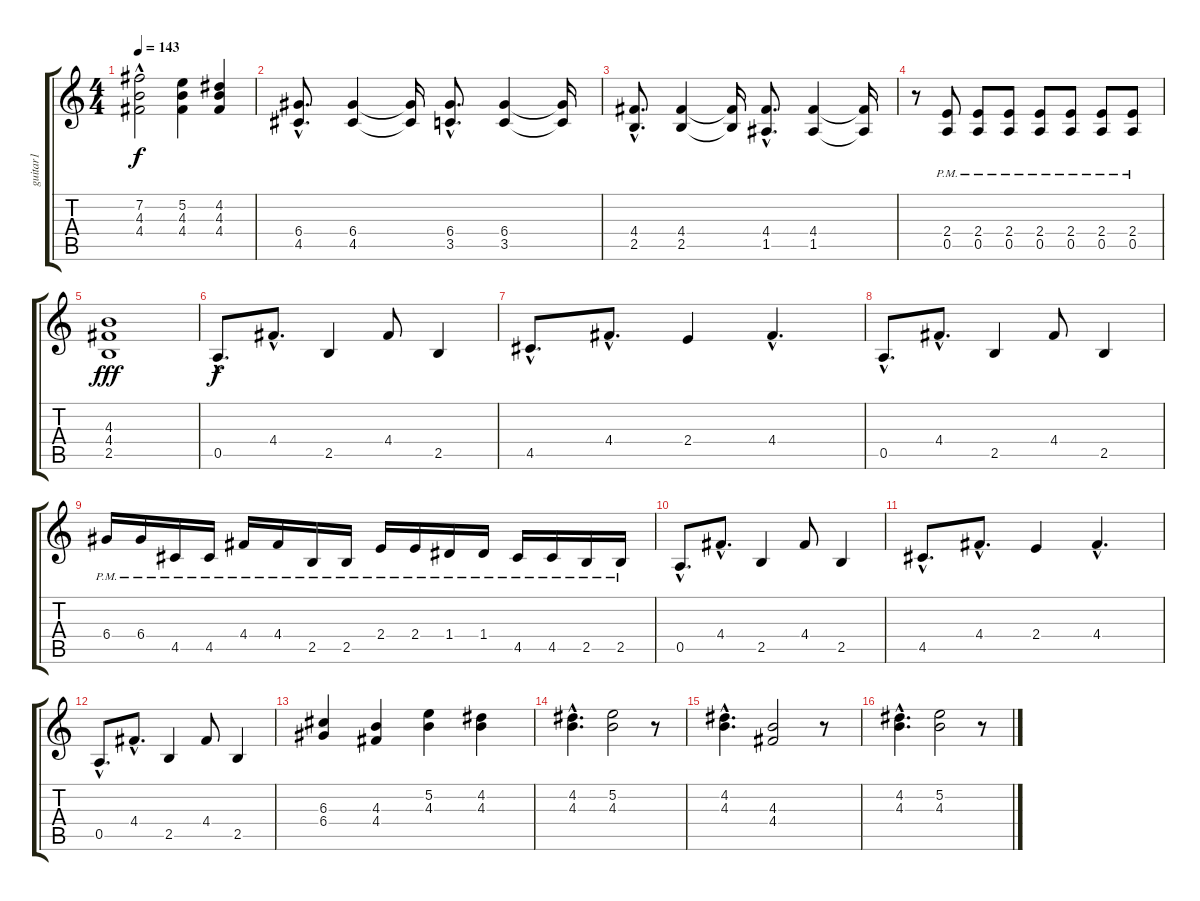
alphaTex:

\track ("guitar1" "guitar1") {instrument distortionguitar}
\staff {score tabs}
\tuning (E4 B3 G3 D3 A2 E2) {hide}
\ts (4 4)
\tempo 143
\clef g2
\ks c
(7.2{hac} 4.3{hac} 4.4).2{dy f} (5.2 4.3 4.4).4 (4.2 4.3 4.4).4 |
(6.4{hac} 4.5{hac}).8{d} (6.4 4.5).4 (6.4{t} 4.5{t}).16 (6.4{hac} 3.5{hac}).8{d} (6.4 3.5).4 (6.4{t} 3.5{t}).16 |
(4.4{hac} 2.5).8{d} (4.4 2.5).4 (4.4{t} 2.5{t}).16 (4.4{hac} 1.5{hac}).8{d} (4.4 1.5).4 (4.4{t} 1.5{t}).16 |
r.8 (2.4{pm} 0.5).8 (2.4{pm} 0.5).8 (2.4{pm} 0.5).8 (2.4{pm} 0.5).8 (2.4{pm} 0.5).8 (2.4{pm} 0.5).8 (2.4{pm} 0.5).8 |
(4.3 4.4 2.5).1{dy fff} |
0.5{hac}.8{d dy f} 4.4{hac}.8{d} 2.5.4 4.4.8 2.5.4 |
4.5{hac}.8{d} 4.4{hac}.8{d} 2.4.4 4.4{hac}.4{d} |
0.5{hac}.8{d} 4.4{hac}.8{d} 2.5.4 4.4.8 2.5.4 |
6.4{pm}.16 6.4{pm}.16 4.5{pm}.16 4.5{pm}.16 4.4{pm}.16 4.4{pm}.16 2.5{pm}.16 2.5{pm}.16 2.4{pm}.16 2.4{pm}.16 1.4{pm}.16 1.4{pm}.16 4.5{pm}.16 4.5{pm}.16 2.5{pm}.16 2.5{pm}.16 |
0.5{hac}.8{d} 4.4{hac}.8{d} 2.5.4 4.4.8 2.5.4 |
4.5{hac}.8{d} 4.4{hac}.8{d} 2.4.4 4.4{hac}.4{d} |
0.5{hac}.8{d} 4.4{hac}.8{d} 2.5.4 4.4.8 2.5.4 |
(6.3 6.4).4 (4.3 4.4).4 (5.2 4.3).4 (4.2 4.3).4 |
(4.2{hac} 4.3{hac}).4{d} (5.2 4.3).2 r.8 |
(4.2{hac} 4.3{hac}).4{d} (4.3 4.4).2 r.8 |
(4.2{hac} 4.3{hac}).4{d} (5.2 4.3).2 r.8
